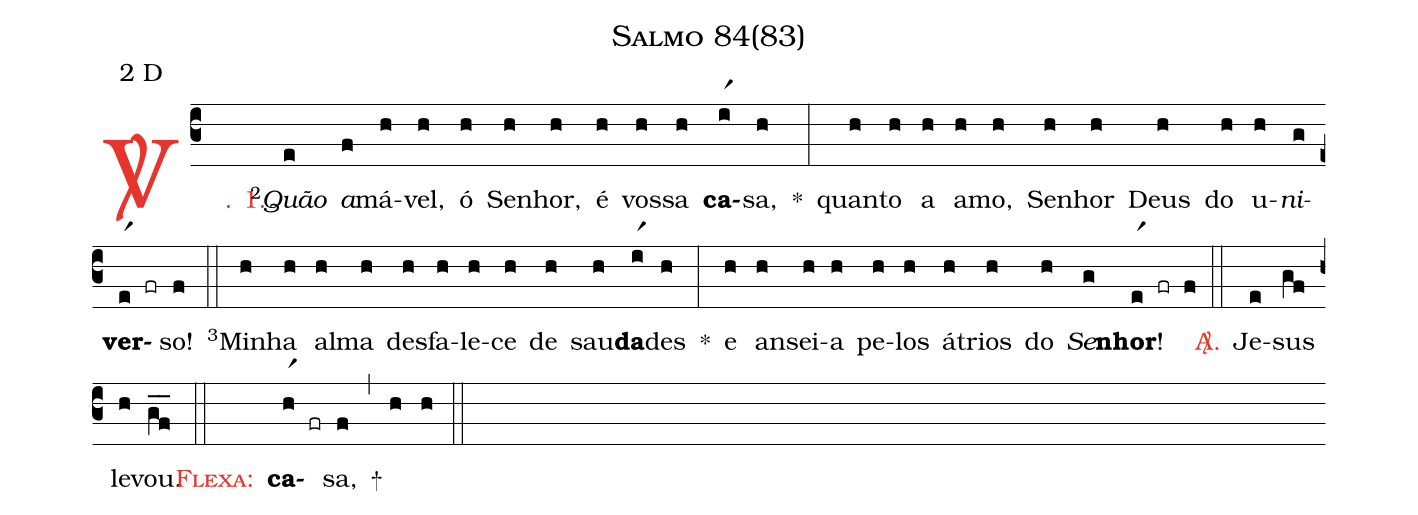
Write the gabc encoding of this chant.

name: Salmo 84(83);
mode: 2;
mode-differentia: D;
%%
(c3)

<c><sp>V/</sp>. 1.</c>() <v>\VSup{2}</v><i>Quão</i>(e) <i>a</i>(f)má(h)vel,(h) ó(h) Se(h)nhor,(h) é(h) vos(h)sa(h) <b>ca</b>(ir1)sa,(h) *(:)
quan(h)to(h) a(h) a(h)mo,(h) Se(h)nhor(h) Deus(h) do(h) u(h)<i>ni</i>(g)<b>ver</b>(er1 fr)so!(f)

(::)

<v>\VSup{3}</v>Mi(h)nha(h) al(h)ma(h) des(h)fa(h)le(h)ce(h) de(h) sau(h)<b>da</b>(ir1)des(h) *(:)
e(h) an(h)sei(h)a(h) pe(h)los(h) á(h)trios(h) do(h) <i>Se</i>(g)<b>nhor</b>!(er1 fr f)

(::)

<nlba><c><sp>A/</sp>.</c>() Je</nlba>(e)sus(gf) le(h)vou.(gf__)

(::)

<c><sc>Flexa</sc>:</c>() <b>ca</b>(hr1 fr)sa,(f) +(,) (h) (h)

(::)
